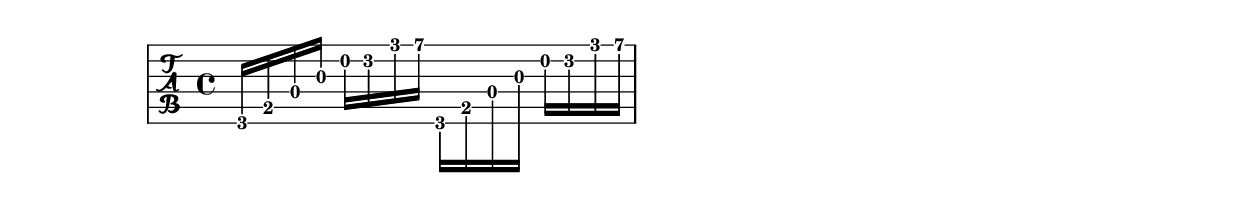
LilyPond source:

% Do not edit this file; it is automatically
% generated from Documentation/snippets/new
% This file is in the public domain.
%% Note: this file works from version 2.13.4
\version "2.13.10"

\header {
%% Translation of GIT committish: 5cab62e8738ff02eead438042743116391f306f5
  texidoces = "
La dirección de las plicas se contola de la misma forma en la
tablatura que en la notación tradicional. Las barras se pueden
poner horizontales, como se muestra en este ejemplo.

"
  doctitlees = "Comportamiento de las plicas y las barras de corchea en tablaturas"


%% Translation of GIT committish: d96023d8792c8af202c7cb8508010c0d3648899d
  texidocde = "
Die Richtung von Hälsen wird in Tabulaturen genauso wie in normaler Notation
eingestellt.  Balken können horizontal eingestellt werden, wie das Beispiel
zeigt.

"
  doctitlede = "Hals- und Balkenverhalten in einer Tabulatur"

%% Translation of GIT committish: cd4950757ab1ab6c89805b0b7c978bfca034f940

  texidocfr = "
La direction des hampes se gère dans les tablatures tout comme en
notation traditionnelle.  Les ligatures peuvent être mises à l'horizontale
comme le montre cet exemple.

"
  doctitlefr = "Hampes et ligatures en mode tablature"


  lsrtags = "fretted-strings"
  texidoc = "
The direction of stems is controlled the same way in tablature as in
traditional notation.  Beams can be made horizontal, as shown in this
example.
"
  doctitle = "Stem and beam behavior in tablature"
} % begin verbatim


\new TabStaff {
  \relative c {
    \tabFullNotation
    g16 b d g b d g b
    \stemDown
    \override Beam #'damping = #+inf.0
    g,,16 b d g b d g b
  }
}
